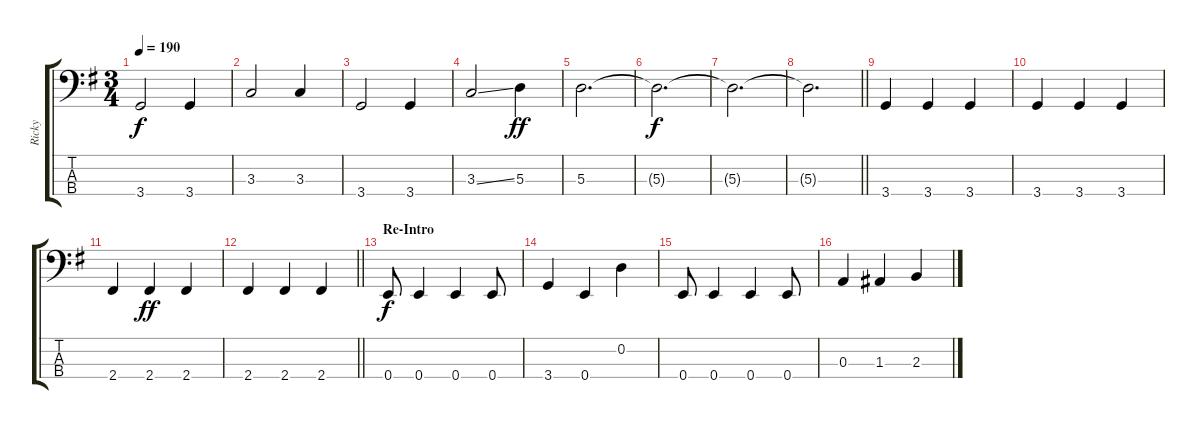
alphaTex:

\track ("Ricky" "Ricky") {instrument acousticbass}
\staff {score tabs}
\tuning (G2 D2 A1 E1) {hide}
\ts (3 4)
\tempo 190
\clef f4
\ks g
3.4.2{dy f} 3.4.4 |
3.3.2 3.3.4 |
3.4.2 3.4.4 |
3.3{ss}.2 5.3.4{dy ff} |
5.3.2{d} |
5.3{t}.2{d dy f} |
5.3{t}.2{d} |
\barLineRight lightlight
5.3{t}.2{d} |
3.4.4 3.4.4 3.4.4 |
3.4.4 3.4.4 3.4.4 |
2.4.4 2.4.4{dy ff} 2.4.4 |
\barLineRight lightlight
2.4.4 2.4.4 2.4.4 |
\section ("" "Re-Intro")
0.4.8{dy f} 0.4.4 0.4.4 0.4.8 |
3.4.4 0.4.4 0.2.4 |
0.4.8 0.4.4 0.4.4 0.4.8 |
0.3.4 1.3.4 2.3.4
